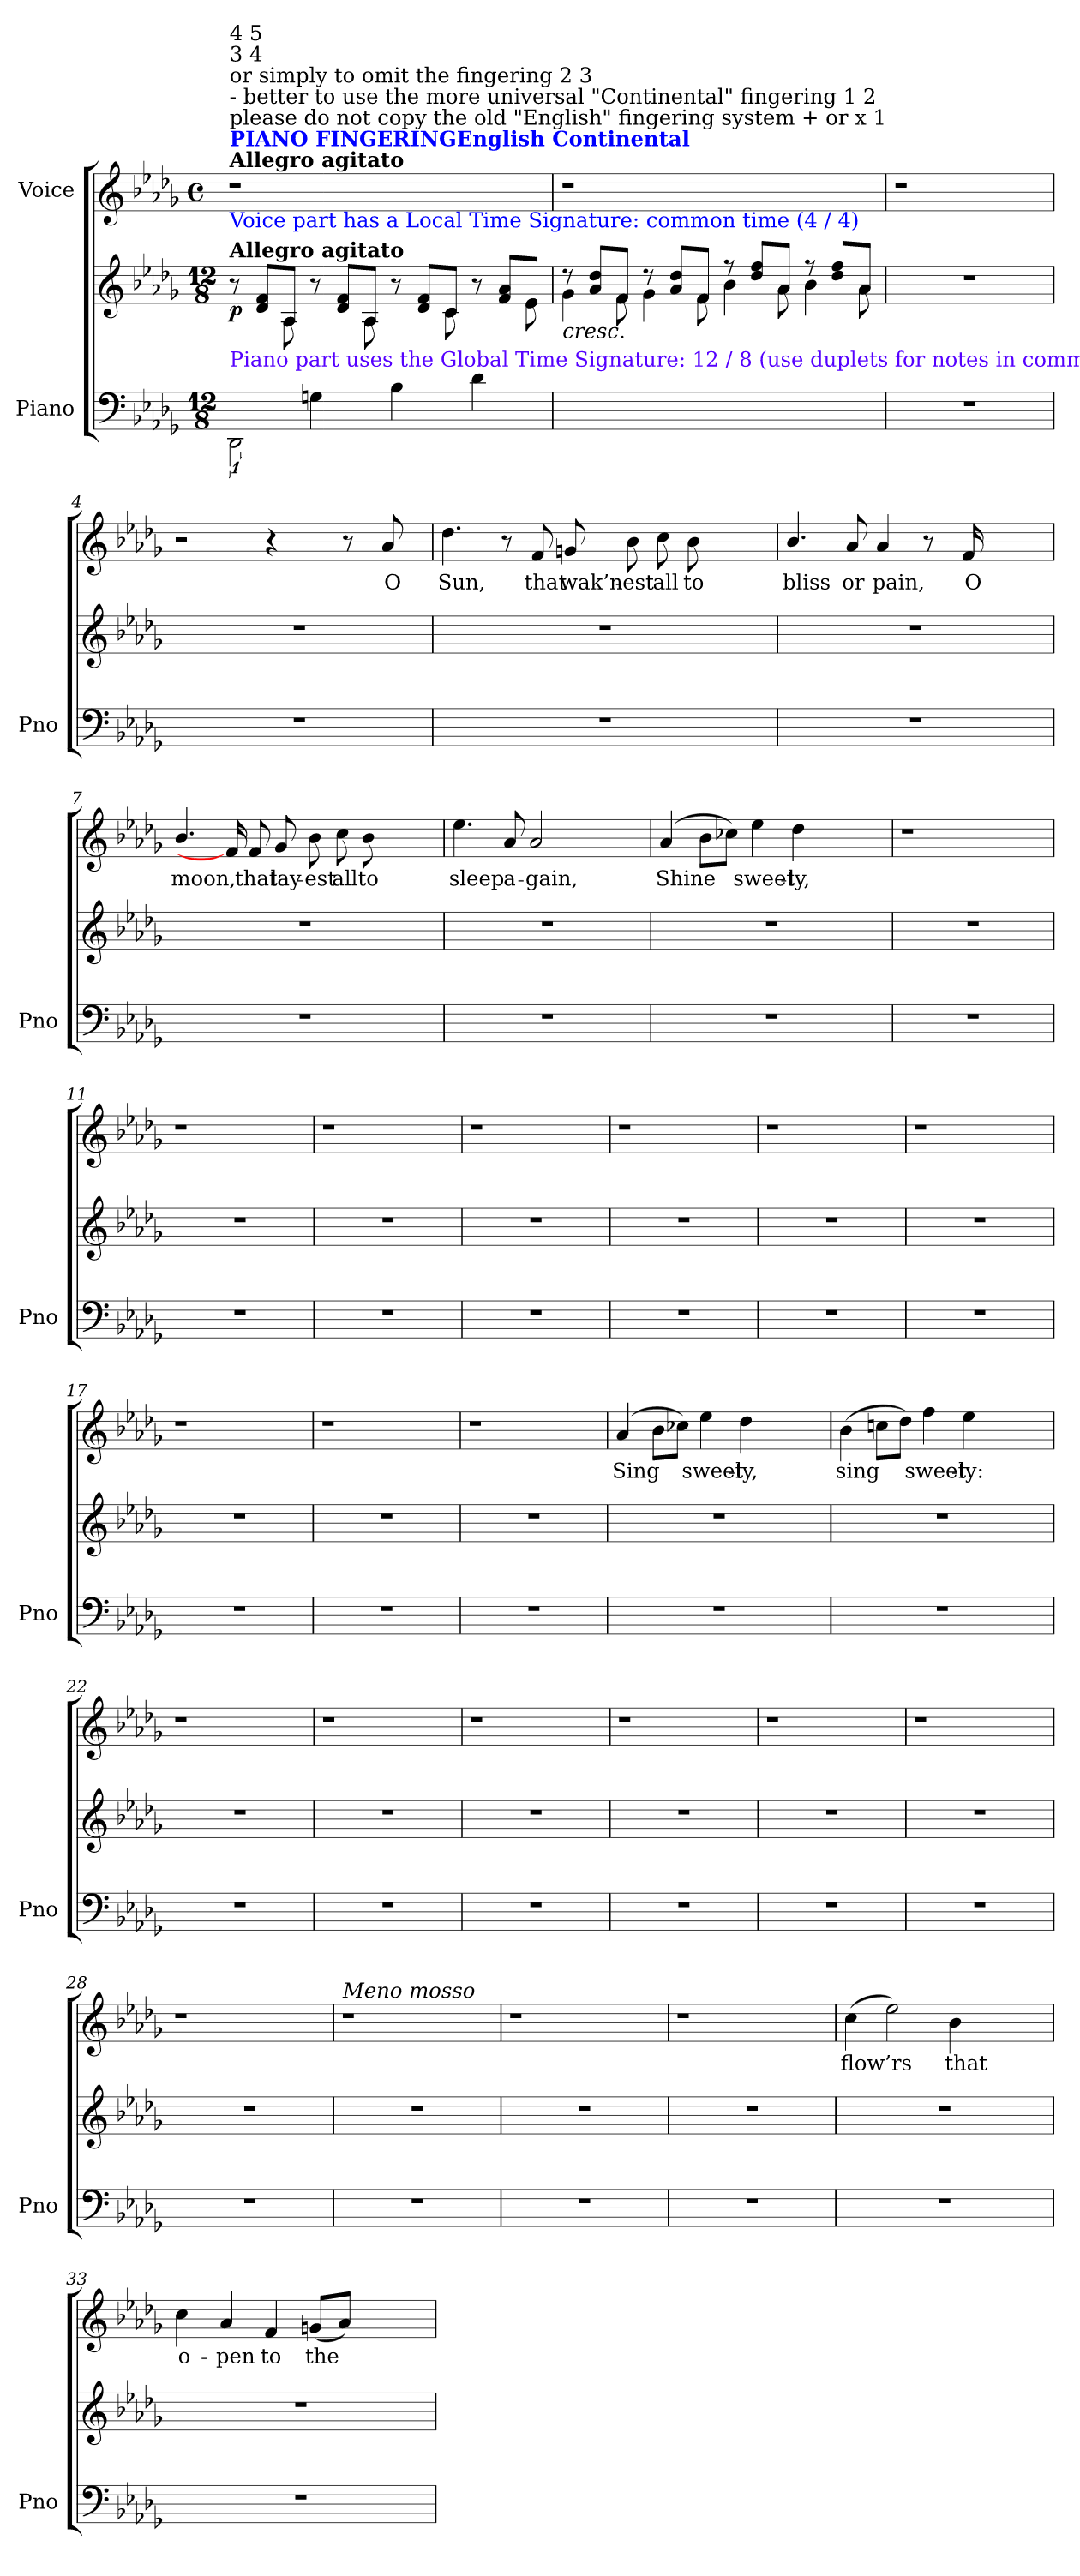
**kern	**kern	**dynam	**kern	**text
*part2	*part2	*part2	*part1	*part1
*staff3	*staff2	*staff2/3	*staff1	*staff1
*I"Piano	*	*	*I"Voice	*
*I'Pno	*	*	*	*
*clefF4	*clefG2	*	*clefG2	*
*k[b-e-a-d-g-]	*k[b-e-a-d-g-]	*	*k[b-e-a-d-g-]	*
*M12/8	*M12/8	*	*M4/4	*
*	*	*	*met(c)	*
=1	=1	=1	=1	=1
*^	*^	*	*	*
!	!	!	!	!	!LO:TX:a:B:t=Allegro agitato	!
!	!	!	!	!	!LO:TX:b:color=#0000FF:t=Voice part has a Local Time Signature&colon;  common time (4 / 4)	!
!	!	!	!	!	!LO:TX:a:B:color=#0000FF:t=PIANO FINGERINGEnglish     Continental	!
!	!	!	!	!	!LO:TX:a:t=please do not copy the old "English" fingering system                +  or  x                1	!
!	!	!	!	!	!LO:TX:a:t=- better to use the more universal "Continental" fingering                 1                   2	!
!	!	!	!	!	!LO:TX:a:t=or simply to omit the fingering                                                         2                   3	!
!	!	!	!	!	!LO:TX:a:t=3                   4	!
!	!	!	!	!	!LO:TX:a:t=4                   5	!
!	!	!LO:TX:a:B:t=Allegro agitato	!	!	!	!
!LO:TX:a:color=#5500FF:t=Piano part uses the Global Time Signature&colon; 12 / 8   (use duplets for notes in common time)	!	!	!	!	!	!
!	!	!	!	!LO:DY:b	!	!
4.ryy	2%3DD-	8r	8ryy	p	1r	.
.	.	8d-/ 8f/L	8ryy	.	.	.
.	.	8A-/J	8A-\	.	.	.
4Gn\	.	8r	4ryy	.	.	.
.	.	8d-/ 8f/L	.	.	.	.
8ryy	.	8A-/J	8A-\	.	.	.
4B-\	.	8r	4ryy	.	.	.
.	.	8d-/ 8f/L	.	.	.	.
8ryy	.	8c/J	8c\	.	2ryy	.
4d-\	.	8r	4ryy	.	.	.
.	.	8f/ 8a-/L	.	.	.	.
8ryy	.	8e-/J	8e-\	.	.	.
*v	*v	*	*	*	*	*
=2	=2	=2	=2	=2	=2
!	!LO:TX:b:i:t=cresc.	!	!	!	!
1.ryy	8r	4g-\	.	1r	.
.	8a-/ 8dd-/L	.	.	.	.
.	8f/J	8f\	.	.	.
.	8r	4g-\	.	.	.
.	8a-/ 8dd-/L	.	.	.	.
.	8f/J	8f\	.	.	.
.	8r	4b-\	.	.	.
.	8dd-/ 8ff/L	.	.	.	.
.	8a-/J	8a-\	.	2ryy	.
.	8r	4b-\	.	.	.
.	8dd-/ 8ff/L	.	.	.	.
.	8a-/J	8a-\	.	.	.
*	*v	*v	*	*	*
=3	=3	=3	=3	=3
1.r	1.r	.	1r	.
.	.	.	2ryy	.
=4	=4	=4	=4	=4
!	!	!	!LO:N:vis=2	!
1.r	1.r	.	2.r	.
.	.	.	4r	.
.	.	.	8ryy	.
!	!	!	!LO:N:vis=8	!
.	.	.	8.r	.
.	.	.	8a-/	O
.	.	.	16ryy	.
=5	=5	=5	=5	=5
1.r	1.r	.	4.dd-\	Sun,
.	.	.	8r	.
.	.	.	8f/	that
.	.	.	8gn/	wak’n-
.	.	.	8b-\	-est
.	.	.	8cc\	all
.	.	.	8b-\	to
.	.	.	4.ryy	.
=6	=6	=6	=6	=6
1.r	1.r	.	4.b-/	bliss
.	.	.	8a-/	or
.	.	.	4a-/	pain,
!	!	!	!LO:N:vis=8	!
.	.	.	8.r	.
.	.	.	[16f/	O
.	.	.	2ryy	.
=7	=7	=7	=7	=7
1.r	1.r	.	4.b-/	moon,
.	.	.	16f/]	.
.	.	.	8f/	that
.	.	.	8g-/	lay-
.	.	.	8b-\	-est
.	.	.	8cc\	all
.	.	.	8b-\	to
.	.	.	4..ryy	.
=8	=8	=8	=8	=8
1.r	1.r	.	4.ee-\	sleep
.	.	.	8a-/	a-
.	.	.	2a-/	-gain,
.	.	.	2ryy	.
=9	=9	=9	=9	=9
1.r	1.r	.	(4a-/	Shine
.	.	.	8b-\L	.
.	.	.	8cc-X\J)	.
.	.	.	4ee-\	sweet-
.	.	.	4dd-\	-ly,
.	.	.	2ryy	.
=10	=10	=10	=10	=10
1.r	1.r	.	1r	.
.	.	.	2ryy	.
=11	=11	=11	=11	=11
1.r	1.r	.	1r	.
.	.	.	2ryy	.
=12	=12	=12	=12	=12
1.r	1.r	.	1r	.
.	.	.	2ryy	.
=13	=13	=13	=13	=13
1.r	1.r	.	1r	.
.	.	.	2ryy	.
=14	=14	=14	=14	=14
1.r	1.r	.	1r	.
.	.	.	2ryy	.
=15	=15	=15	=15	=15
1.r	1.r	.	1r	.
.	.	.	2ryy	.
=16	=16	=16	=16	=16
1.r	1.r	.	1r	.
.	.	.	2ryy	.
=17	=17	=17	=17	=17
1.r	1.r	.	1r	.
.	.	.	2ryy	.
=18	=18	=18	=18	=18
1.r	1.r	.	1r	.
.	.	.	2ryy	.
=19	=19	=19	=19	=19
1.r	1.r	.	1r	.
.	.	.	2ryy	.
=20	=20	=20	=20	=20
1.r	1.r	.	(4a-/	Sing
.	.	.	8b-\L	.
.	.	.	8cc-X\J)	.
.	.	.	4ee-\	sweet-
.	.	.	4dd-\	-ly,
.	.	.	2ryy	.
=21	=21	=21	=21	=21
1.r	1.r	.	(4b-\	sing
.	.	.	8ccn\L	.
.	.	.	8dd-\J)	.
.	.	.	4ff\	sweet-
.	.	.	4ee-\	-ly:
.	.	.	2ryy	.
=22	=22	=22	=22	=22
1.r	1.r	.	1r	.
.	.	.	2ryy	.
=23	=23	=23	=23	=23
1.r	1.r	.	1r	.
.	.	.	2ryy	.
=24	=24	=24	=24	=24
1.r	1.r	.	1r	.
.	.	.	2ryy	.
=25	=25	=25	=25	=25
1.r	1.r	.	1r	.
.	.	.	2ryy	.
=26	=26	=26	=26	=26
1.r	1.r	.	1r	.
.	.	.	2ryy	.
=27	=27	=27	=27	=27
1.r	1.r	.	1r	.
.	.	.	2ryy	.
=28	=28	=28	=28	=28
1.r	1.r	.	1r	.
.	.	.	2ryy	.
=29	=29	=29	=29	=29
!	!	!	!LO:TX:i:t=Meno mosso	!
1.r	1.r	.	1r	.
.	.	.	2ryy	.
=30	=30	=30	=30	=30
1.r	1.r	.	1r	.
.	.	.	2ryy	.
=31	=31	=31	=31	=31
1.r	1.r	.	1r	.
.	.	.	2ryy	.
=32	=32	=32	=32	=32
1.r	1.r	.	(4cc\	flow’rs
.	.	.	2ee-\)	.
.	.	.	4b-\	that
.	.	.	2ryy	.
=33	=33	=33	=33	=33
1.r	1.r	.	4cc\	o-
.	.	.	4a-/	-pen
.	.	.	4f/	to
.	.	.	(8gn/L	the
.	.	.	8a-/J)	.
.	.	.	2ryy	.
=	=	=	=	=
*-	*-	*-	*-	*-
